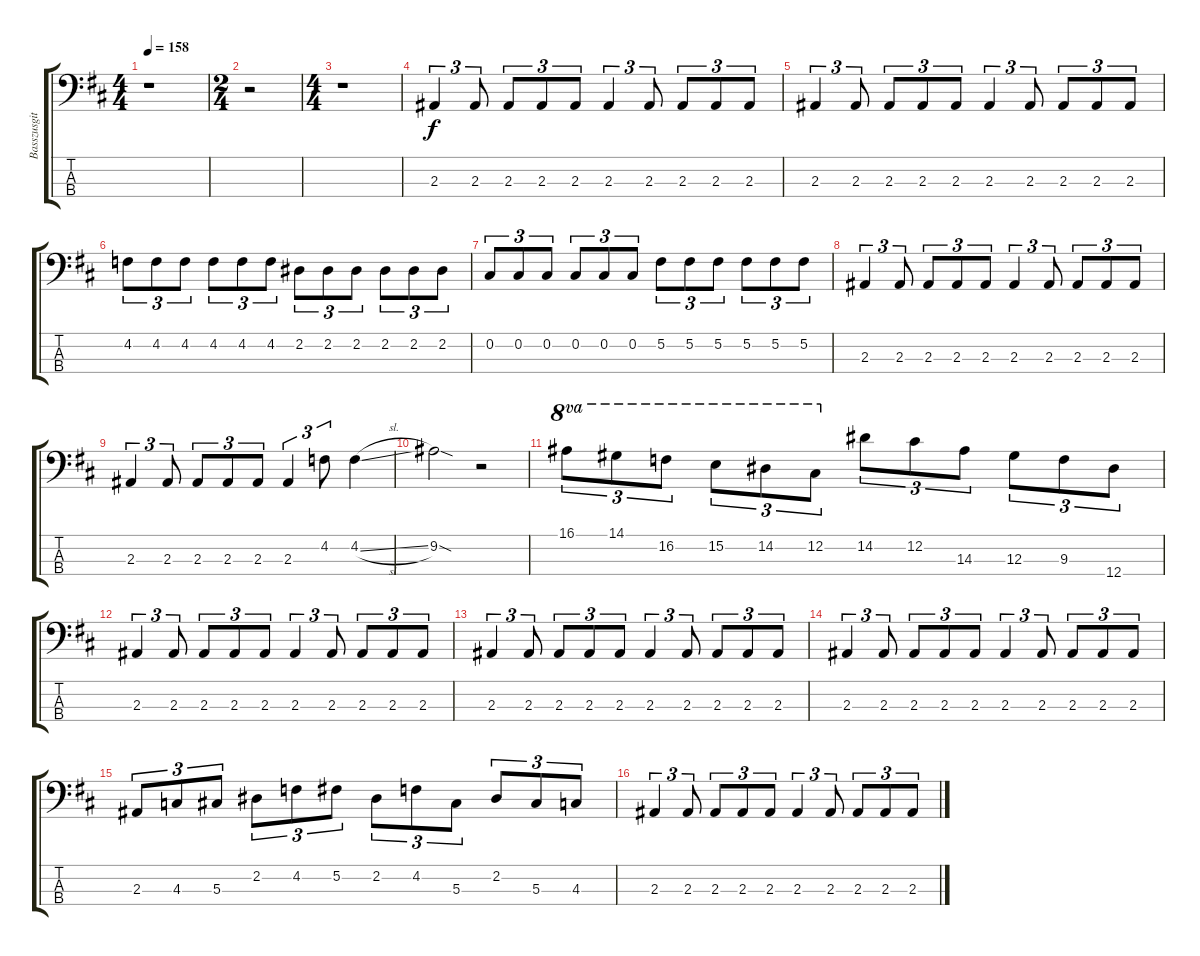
\track ("Basszusgitár (Yngwie Malmsteen)" "Basszusgit") {instrument electricbassfinger}
\staff {score tabs}
\tuning (Gb2 Db2 Ab1 Eb1) {hide}
\ts (4 4)
\tempo 158
\clef f4
\ks d
r.1{dy f instrument electricbassfinger} |
\ts (2 4)
r.2 |
\ts (4 4)
r.1 |
2.3.4{tu (3 2)} 2.3.8{tu (3 2)} 2.3.8{tu (3 2)} 2.3.8{tu (3 2)} 2.3.8{tu (3 2)} 2.3.4{tu (3 2)} 2.3.8{tu (3 2)} 2.3.8{tu (3 2)} 2.3.8{tu (3 2)} 2.3.8{tu (3 2)} |
2.3.4{tu (3 2)} 2.3.8{tu (3 2)} 2.3.8{tu (3 2)} 2.3.8{tu (3 2)} 2.3.8{tu (3 2)} 2.3.4{tu (3 2)} 2.3.8{tu (3 2)} 2.3.8{tu (3 2)} 2.3.8{tu (3 2)} 2.3.8{tu (3 2)} |
4.2.8{tu (3 2)} 4.2.8{tu (3 2)} 4.2.8{tu (3 2)} 4.2.8{tu (3 2)} 4.2.8{tu (3 2)} 4.2.8{tu (3 2)} 2.2.8{tu (3 2)} 2.2.8{tu (3 2)} 2.2.8{tu (3 2)} 2.2.8{tu (3 2)} 2.2.8{tu (3 2)} 2.2.8{tu (3 2)} |
0.2.8{tu (3 2)} 0.2.8{tu (3 2)} 0.2.8{tu (3 2)} 0.2.8{tu (3 2)} 0.2.8{tu (3 2)} 0.2.8{tu (3 2)} 5.2.8{tu (3 2)} 5.2.8{tu (3 2)} 5.2.8{tu (3 2)} 5.2.8{tu (3 2)} 5.2.8{tu (3 2)} 5.2.8{tu (3 2)} |
2.3.4{tu (3 2)} 2.3.8{tu (3 2)} 2.3.8{tu (3 2)} 2.3.8{tu (3 2)} 2.3.8{tu (3 2)} 2.3.4{tu (3 2)} 2.3.8{tu (3 2)} 2.3.8{tu (3 2)} 2.3.8{tu (3 2)} 2.3.8{tu (3 2)} |
2.3.4{tu (3 2)} 2.3.8{tu (3 2)} 2.3.8{tu (3 2)} 2.3.8{tu (3 2)} 2.3.8{tu (3 2)} 2.3.4{tu (3 2)} 4.2.8{tu (3 2)} 4.2{sl}.4 |
9.2{sod}.2 r.2 |
16.1.8{tu (3 2) ot 8va} 14.1.8{tu (3 2) ot 8va} 16.2.8{tu (3 2) ot 8va} 15.2.8{tu (3 2) ot 8va} 14.2.8{tu (3 2) ot 8va} 12.2.8{tu (3 2) ot 8va} 14.2.8{tu (3 2)} 12.2.8{tu (3 2)} 14.3.8{tu (3 2)} 12.3.8{tu (3 2)} 9.3.8{tu (3 2)} 12.4.8{tu (3 2)} |
2.3.4{tu (3 2)} 2.3.8{tu (3 2)} 2.3.8{tu (3 2)} 2.3.8{tu (3 2)} 2.3.8{tu (3 2)} 2.3.4{tu (3 2)} 2.3.8{tu (3 2)} 2.3.8{tu (3 2)} 2.3.8{tu (3 2)} 2.3.8{tu (3 2)} |
2.3.4{tu (3 2)} 2.3.8{tu (3 2)} 2.3.8{tu (3 2)} 2.3.8{tu (3 2)} 2.3.8{tu (3 2)} 2.3.4{tu (3 2)} 2.3.8{tu (3 2)} 2.3.8{tu (3 2)} 2.3.8{tu (3 2)} 2.3.8{tu (3 2)} |
2.3.4{tu (3 2)} 2.3.8{tu (3 2)} 2.3.8{tu (3 2)} 2.3.8{tu (3 2)} 2.3.8{tu (3 2)} 2.3.4{tu (3 2)} 2.3.8{tu (3 2)} 2.3.8{tu (3 2)} 2.3.8{tu (3 2)} 2.3.8{tu (3 2)} |
2.3.8{tu (3 2)} 4.3.8{tu (3 2)} 5.3.8{tu (3 2)} 2.2.8{tu (3 2)} 4.2.8{tu (3 2)} 5.2.8{tu (3 2)} 2.2.8{tu (3 2)} 4.2.8{tu (3 2)} 5.3.8{tu (3 2)} 2.2.8{tu (3 2)} 5.3.8{tu (3 2)} 4.3.8{tu (3 2)} |
2.3.4{tu (3 2)} 2.3.8{tu (3 2)} 2.3.8{tu (3 2)} 2.3.8{tu (3 2)} 2.3.8{tu (3 2)} 2.3.4{tu (3 2)} 2.3.8{tu (3 2)} 2.3.8{tu (3 2)} 2.3.8{tu (3 2)} 2.3.8{tu (3 2)}
